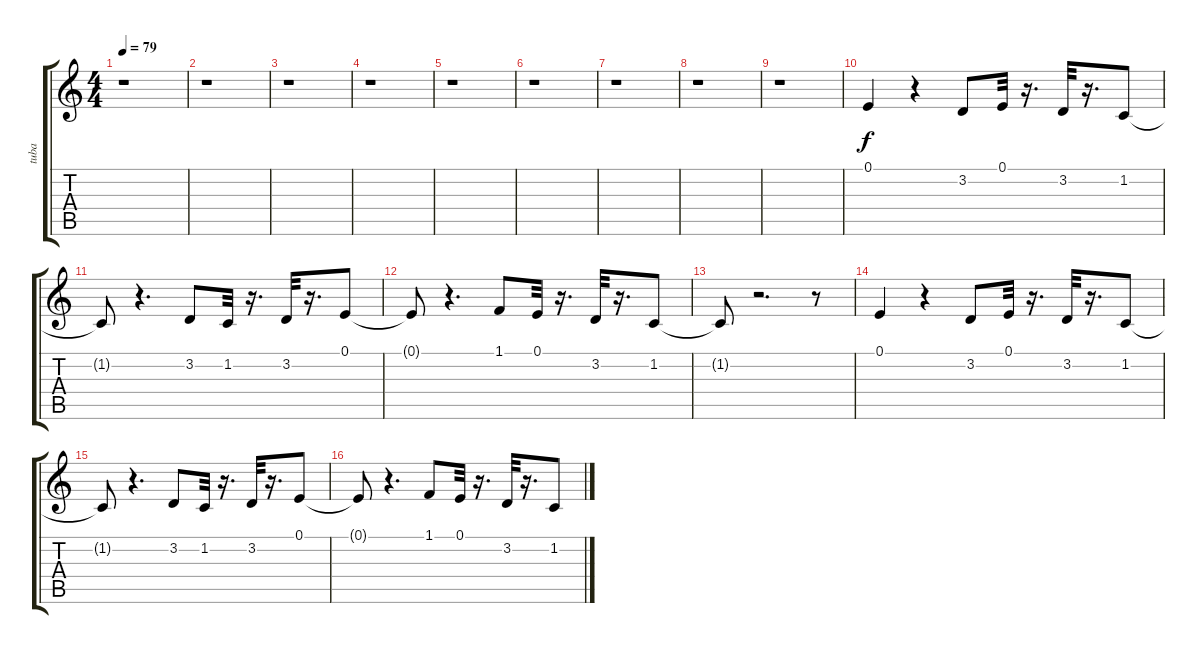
\track ("tuba" "tuba") {instrument tuba}
\staff {score tabs}
\tuning (E4 B3 G3 D3 A2 E2) {hide}
\ts (4 4)
\tempo 79
\clef g2
\ks c
r.1{dy f} |
r.1 |
r.1 |
r.1 |
r.1 |
r.1 |
r.1 |
r.1 |
r.1 |
0.1.4 r.4 3.2.8 0.1.32 r.16{d} 3.2.32 r.16{d} 1.2.8 |
1.2{t}.8 r.4{d} 3.2.8 1.2.32 r.16{d} 3.2.32 r.16{d} 0.1.8 |
0.1{t}.8 r.4{d} 1.1.8 0.1.32 r.16{d} 3.2.32 r.16{d} 1.2.8 |
1.2{t}.8 r.2{d} r.8 |
0.1.4 r.4 3.2.8 0.1.32 r.16{d} 3.2.32 r.16{d} 1.2.8 |
1.2{t}.8 r.4{d} 3.2.8 1.2.32 r.16{d} 3.2.32 r.16{d} 0.1.8 |
0.1{t}.8 r.4{d} 1.1.8 0.1.32 r.16{d} 3.2.32 r.16{d} 1.2.8
